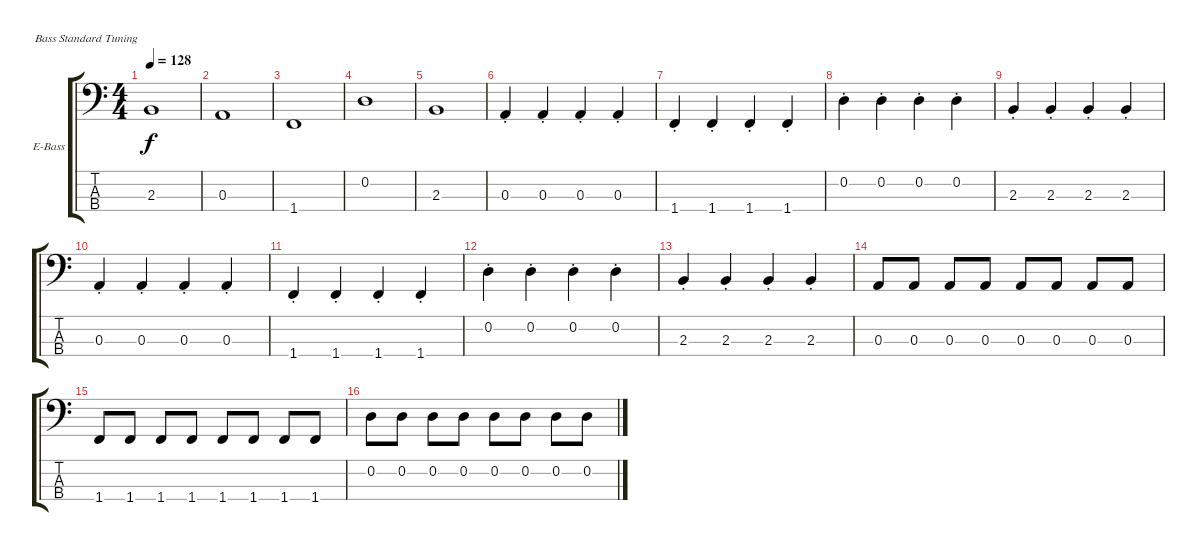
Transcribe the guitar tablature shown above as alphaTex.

\defaultSystemsLayout 4
\bracketExtendMode groupsimilarinstruments
\firstSystemTrackNameOrientation horizontal
\otherSystemsTrackNameOrientation horizontal
\track ("А. Андреев" "E-Bass") {instrument electricbassfinger}
\staff {score tabs}
\tuning (G2 D2 A1 E1)
\ts (4 4)
\tempo 128
\clef f4
\ks c
2.3.1{dy f} |
0.3.1 |
1.4.1 |
0.2.1 |
2.3.1 |
0.3{st}.4 0.3{st}.4 0.3{st}.4 0.3{st}.4 |
1.4{st}.4 1.4{st}.4 1.4{st}.4 1.4{st}.4 |
0.2{st}.4 0.2{st}.4 0.2{st}.4 0.2{st}.4 |
2.3{st}.4 2.3{st}.4 2.3{st}.4 2.3{st}.4 |
0.3{st}.4 0.3{st}.4 0.3{st}.4 0.3{st}.4 |
1.4{st}.4 1.4{st}.4 1.4{st}.4 1.4{st}.4 |
0.2{st}.4 0.2{st}.4 0.2{st}.4 0.2{st}.4 |
2.3{st}.4 2.3{st}.4 2.3{st}.4 2.3{st}.4 |
0.3.8 0.3.8 0.3.8 0.3.8 0.3.8 0.3.8 0.3.8 0.3.8 |
1.4.8 1.4.8 1.4.8 1.4.8 1.4.8 1.4.8 1.4.8 1.4.8 |
0.2.8 0.2.8 0.2.8 0.2.8 0.2.8 0.2.8 0.2.8 0.2.8
